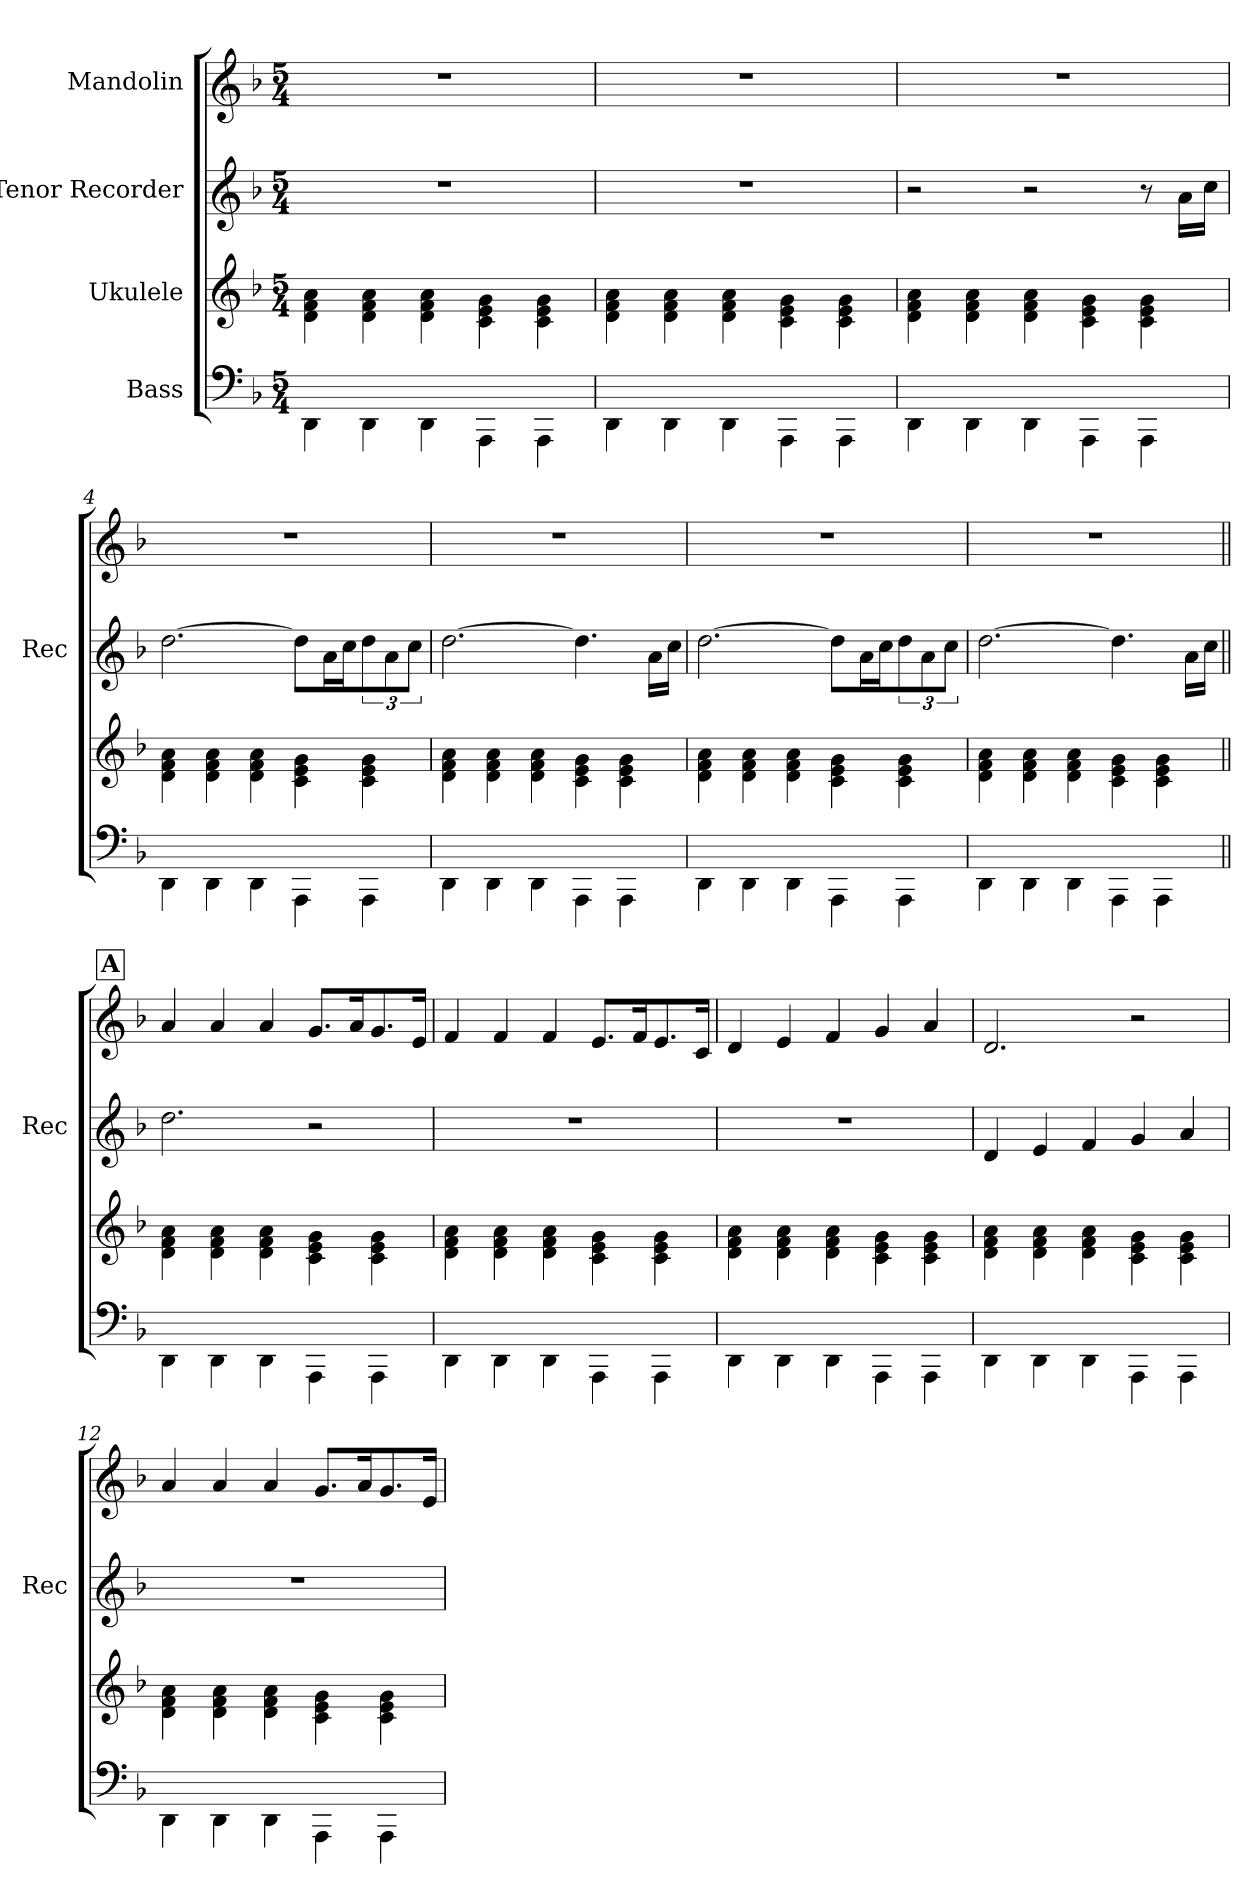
**kern	**kern	**kern	**kern
*part4	*part3	*part2	*part1
*staff4	*staff3	*staff2	*staff1
*I"Bass	*I"Ukulele	*I"Tenor Recorder	*I"Mandolin
*	*	*I'Rec	*
*stria4	*stria4	*	*
*	*	*clefG2	*clefG2
*k[b-]	*k[b-]	*k[b-]	*k[b-]
*F:	*F:	*F:	*F:
*M5/4	*M5/4	*M5/4	*M5/4
*MM140	*MM140	*MM140	*MM140
=1	=1	=1	=1
4DD\	4di\ 4fi\ 4ai\	4%5r	4%5r
4DD\	4di\ 4fi\ 4ai\	.	.
4DD\	4di\ 4fi\ 4ai\	.	.
4AAA\	4ci\ 4ei\ 4gi\	.	.
4AAA\	4ci\ 4ei\ 4gi\	.	.
=2	=2	=2	=2
4DD\	4di\ 4fi\ 4ai\	4%5r	4%5r
4DD\	4di\ 4fi\ 4ai\	.	.
4DD\	4di\ 4fi\ 4ai\	.	.
4AAA\	4ci\ 4ei\ 4gi\	.	.
4AAA\	4ci\ 4ei\ 4gi\	.	.
=3	=3	=3	=3
4DD\	4di\ 4fi\ 4ai\	2r	4%5r
4DD\	4di\ 4fi\ 4ai\	.	.
4DD\	4di\ 4fi\ 4ai\	2r	.
4AAA\	4ci\ 4ei\ 4gi\	.	.
4AAA\	4ci\ 4ei\ 4gi\	8r	.
.	.	16aj\LL	.
.	.	16ccj\JJ	.
=4	=4	=4	=4
4DD\	4di\ 4fi\ 4ai\	[2.ddj\	4%5r
4DD\	4di\ 4fi\ 4ai\	.	.
4DD\	4di\ 4fi\ 4ai\	.	.
4AAA\	4ci\ 4ei\ 4gi\	8ddj\L]	.
.	.	16aj\L	.
.	.	16ccj\J	.
4AAA\	4ci\ 4ei\ 4gi\	12ddj\	.
.	.	12aj\	.
.	.	12ccj\J	.
=5	=5	=5	=5
4DD\	4di\ 4fi\ 4ai\	[2.ddj\	4%5r
4DD\	4di\ 4fi\ 4ai\	.	.
4DD\	4di\ 4fi\ 4ai\	.	.
4AAA\	4ci\ 4ei\ 4gi\	4.ddj\]	.
4AAA\	4ci\ 4ei\ 4gi\	.	.
.	.	16aj\LL	.
.	.	16ccj\JJ	.
!!LO:LB:g=z
=6	=6	=6	=6
4DD\	4di\ 4fi\ 4ai\	[2.ddj\	4%5r
4DD\	4di\ 4fi\ 4ai\	.	.
4DD\	4di\ 4fi\ 4ai\	.	.
4AAA\	4ci\ 4ei\ 4gi\	8ddj\L]	.
.	.	16aj\L	.
.	.	16ccj\J	.
4AAA\	4ci\ 4ei\ 4gi\	12ddj\	.
.	.	12aj\	.
.	.	12ccj\J	.
=7	=7	=7	=7
4DD\	4di\ 4fi\ 4ai\	[2.ddj\	4%5r
4DD\	4di\ 4fi\ 4ai\	.	.
4DD\	4di\ 4fi\ 4ai\	.	.
4AAA\	4ci\ 4ei\ 4gi\	4.ddj\]	.
4AAA\	4ci\ 4ei\ 4gi\	.	.
.	.	16aj\LL	.
.	.	16ccj\JJ	.
!!LO:REH:place=s1:a:B:fs=20.568899:t=A
=8||	=8||	=8||	=8||
4DD\	4di\ 4fi\ 4ai\	2.ddj\	4aZ/
4DD\	4di\ 4fi\ 4ai\	.	4aZ/
4DD\	4di\ 4fi\ 4ai\	.	4aZ/
4AAA\	4ci\ 4ei\ 4gi\	2r	8.gZ/L
.	.	.	16aZ/K
4AAA\	4ci\ 4ei\ 4gi\	.	8.gZ/
.	.	.	16eZ/Jk
=9	=9	=9	=9
4DD\	4di\ 4fi\ 4ai\	4%5r	4fZ/
4DD\	4di\ 4fi\ 4ai\	.	4fZ/
4DD\	4di\ 4fi\ 4ai\	.	4fZ/
4AAA\	4ci\ 4ei\ 4gi\	.	8.eZ/L
.	.	.	16fZ/K
4AAA\	4ci\ 4ei\ 4gi\	.	8.eZ/
.	.	.	16cZ/Jk
=10	=10	=10	=10
4DD\	4di\ 4fi\ 4ai\	4%5r	4dZ/
4DD\	4di\ 4fi\ 4ai\	.	4eZ/
4DD\	4di\ 4fi\ 4ai\	.	4fZ/
4AAA\	4ci\ 4ei\ 4gi\	.	4gZ/
4AAA\	4ci\ 4ei\ 4gi\	.	4aZ/
!!LO:LB:g=z
=11	=11	=11	=11
4DD\	4di\ 4fi\ 4ai\	4dj/	2.dZ/
4DD\	4di\ 4fi\ 4ai\	4ej/	.
4DD\	4di\ 4fi\ 4ai\	4fj/	.
4AAA\	4ci\ 4ei\ 4gi\	4gj/	2r
4AAA\	4ci\ 4ei\ 4gi\	4aj/	.
=12	=12	=12	=12
4DD\	4di\ 4fi\ 4ai\	4%5r	4aZ/
4DD\	4di\ 4fi\ 4ai\	.	4aZ/
4DD\	4di\ 4fi\ 4ai\	.	4aZ/
4AAA\	4ci\ 4ei\ 4gi\	.	8.gZ/L
.	.	.	16aZ/K
4AAA\	4ci\ 4ei\ 4gi\	.	8.gZ/
.	.	.	16eZ/Jk
=	=	=	=
*-	*-	*-	*-
